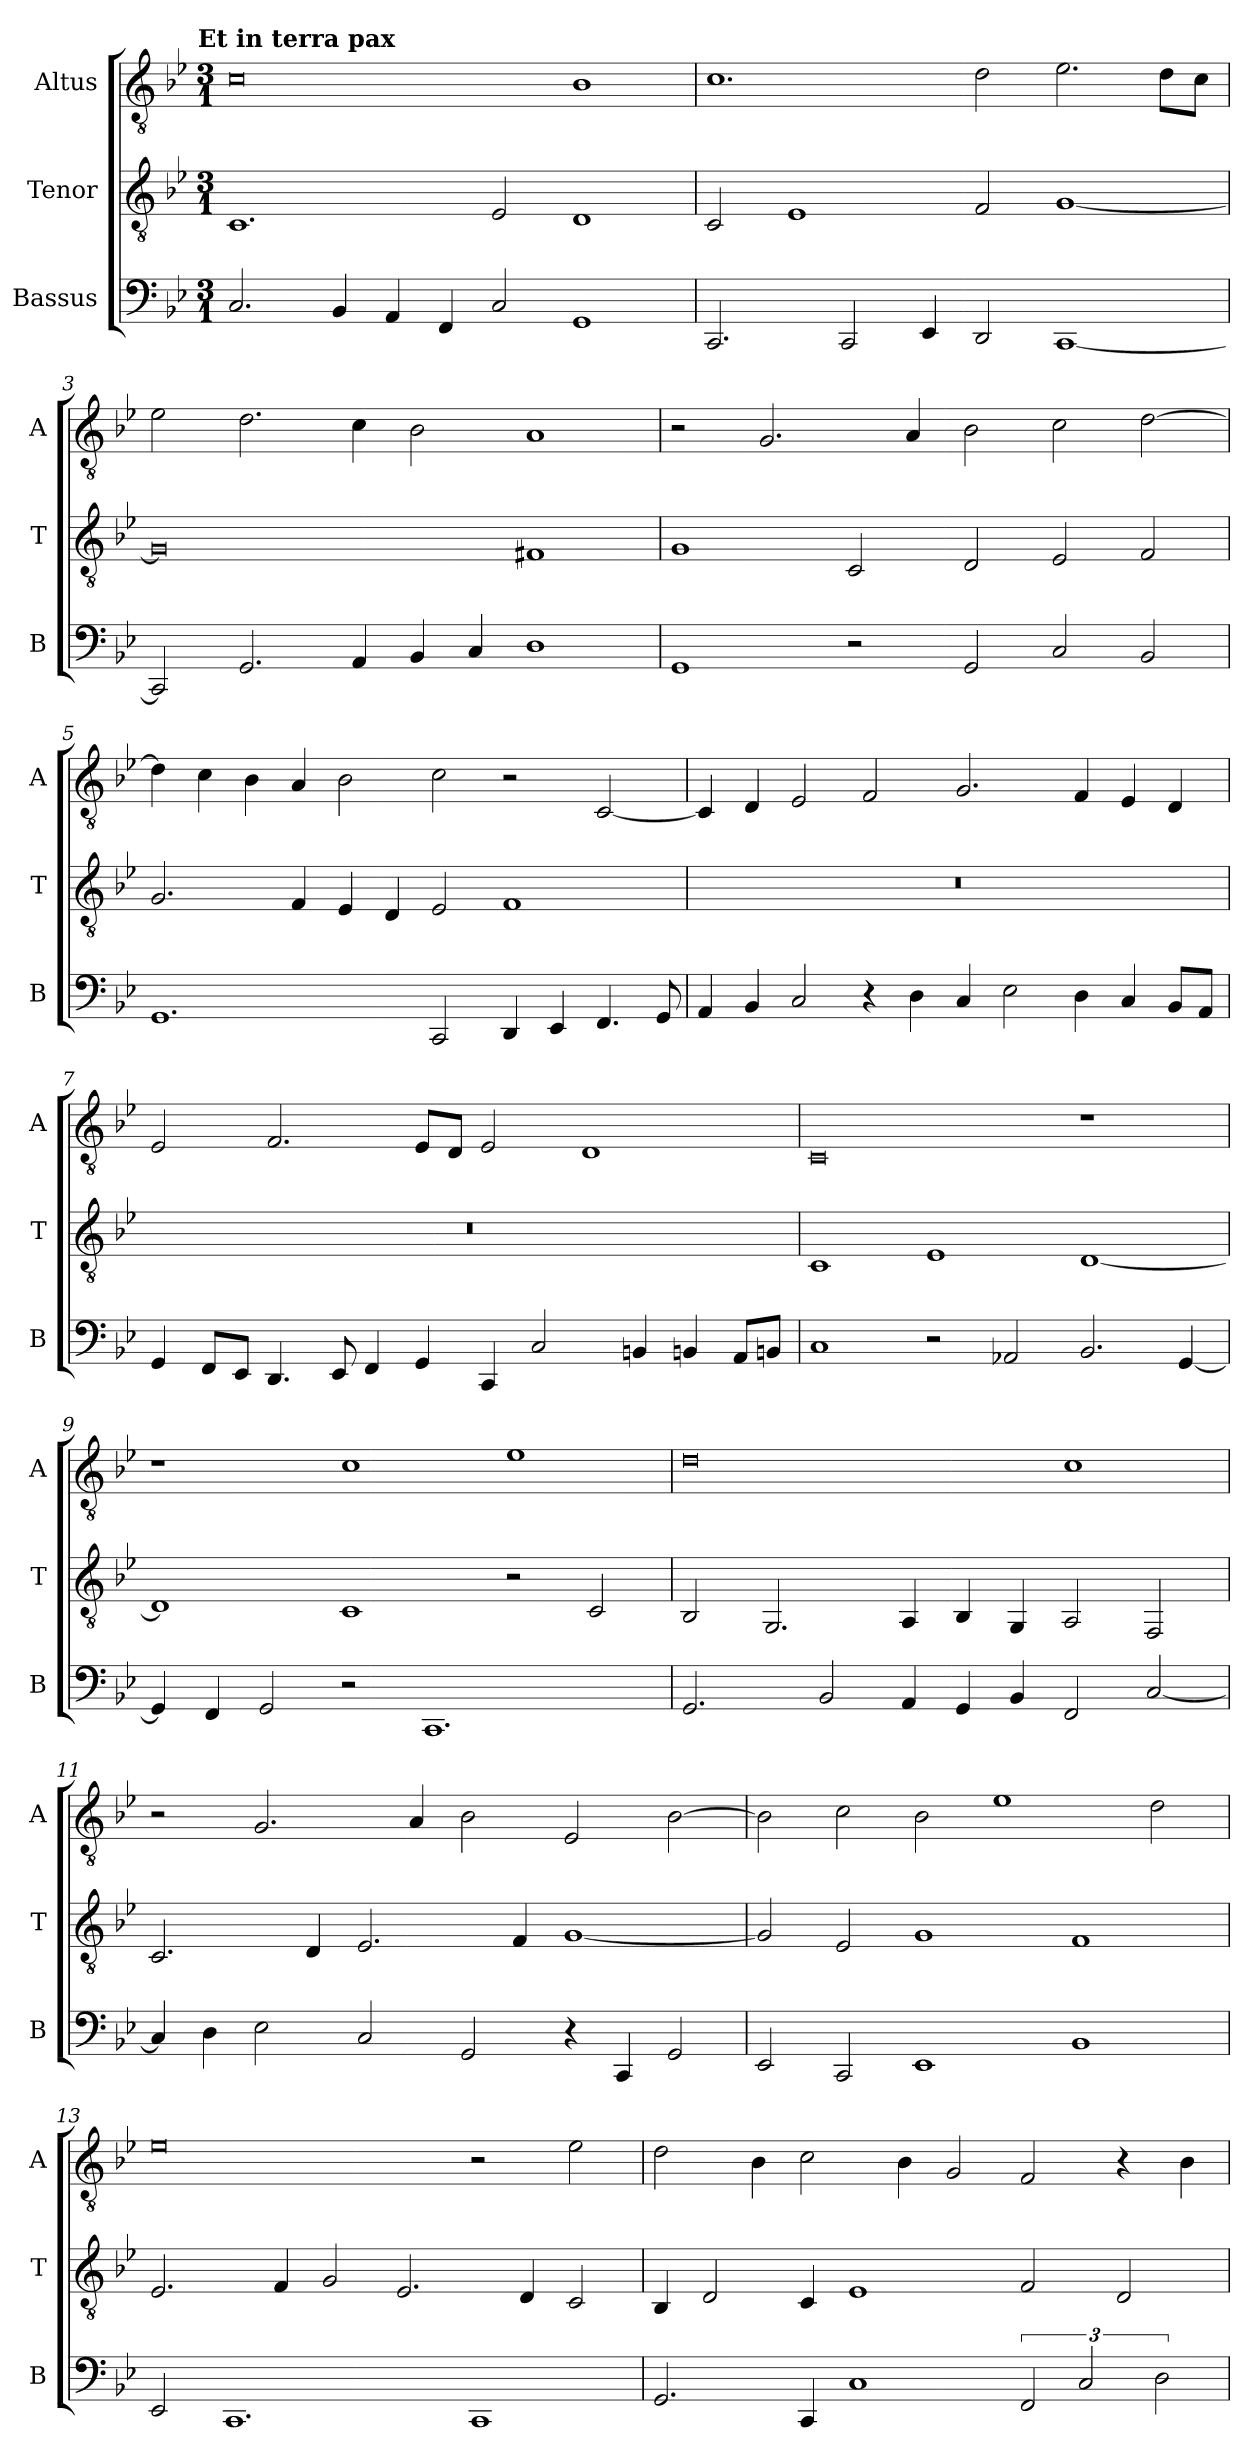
**kern	**kern	**kern
*part3	*part2	*part1
*staff3	*staff2	*staff1
*I"Bassus	*I"Tenor	*I"Altus
*I'B	*I'T	*I'A
*clefF4	*clefGv2	*clefGv2
*k[b-e-]	*k[b-e-]	*k[b-e-]
!!LO:TX:omd:t=Et in terra pax
*M3/1	*M3/1	*M3/1
=1	=1	=1
2.C/	1.C	0c
4BB-/	.	.
4AA/	.	.
4FF/	.	.
2C/	2E-/	.
1GG	1D	1B-
=2	=2	=2
2.CC/	2C/	1.c
.	1E-	.
2CC/	.	.
4EE-/	.	.
2DD/	2F/	2d\
[1CC	[1G	2.e-\
.	.	8d\L
.	.	8c\J
=3	=3	=3
2CC/]	0G]	2e-\
2.GG/	.	2.d\
4AA/	.	4c\
4BB-/	.	2B-\
4C/	.	.
1D	1F#X	1A
=4	=4	=4
1GG	1G	2r
.	.	2.G/
2r	2C/	.
.	.	4A/
2GG/	2D/	2B-\
2C/	2E-/	2c\
2BB-/	2F/	[2d\
=5	=5	=5
1.GG	2.G/	4d\]
.	.	4c\
.	.	4B-\
.	4F/	4A/
.	4E-/	2B-\
.	4D/	.
2CC/	2E-/	2c\
4DD/	1F	2r
4EE-/	.	.
4.FF/	.	[2C/
8GG/	.	.
=6	=6	=6
4AA/	0.r	4C/]
4BB-/	.	4D/
2C/	.	2E-/
4r	.	2F/
4D\	.	.
4C/	.	2.G/
2E-\	.	.
4D\	.	4F/
4C/	.	4E-/
8BB-/L	.	4D/
8AA/J	.	.
=7	=7	=7
4GG/	0.r	2E-/
8FF/L	.	.
8EE-/J	.	.
4.DD/	.	2.F/
8EE-/	.	.
4FF/	.	.
4GG/	.	8E-/L
.	.	8D/J
4CC/	.	2E-/
2C/	.	.
.	.	1D
4BBn/	.	.
4BBn/	.	.
8AA/L	.	.
8BBn/J	.	.
=8	=8	=8
1C	1C	0C
2r	1E-	.
2AA-X/	.	.
2.BB-/	[1D	1r
[4GG/	.	.
=9	=9	=9
4GG/]	1D]	1r
4FF/	.	.
2GG/	.	.
2r	1C	1c
1.CC	.	.
.	2r	1e-
.	2C/	.
=10	=10	=10
2.GG/	2BB-/	0d
.	2.GG/	.
2BB-/	.	.
4AA/	4AA/	.
4GG/	4BB-/	.
4BB-/	4GG/	.
2FF/	2AA/	1c
[2C/	2FF/	.
=11	=11	=11
4C/]	2.C/	2r
4D\	.	.
2E-\	.	2.G/
.	4D/	.
2C/	2.E-/	.
.	.	4A/
2GG/	.	2B-\
.	4F/	.
4r	[1G	2E-/
4CC/	.	.
2GG/	.	[2B-\
=12	=12	=12
2EE-/	2G/]	2B-\]
2CC/	2E-/	2c\
1EE-	1G	2B-\
.	.	1e-
1BB-	1F	.
.	.	2d\
=13	=13	=13
2EE-/	2.E-/	0e-
1.CC	.	.
.	4F/	.
.	2G/	.
.	2.E-/	.
1CC	.	2r
.	4D/	.
.	2C/	2e-\
=14	=14	=14
2.GG/	4BB-/	2d\
.	2D/	.
.	.	4B-\
4CC/	4C/	2c\
1C	1E-	.
.	.	4B-\
.	.	2G/
3FF/	2F/	2F/
3C/	.	.
.	2D/	4r
3D\	.	.
.	.	4B-\
=	=	=
*-	*-	*-
